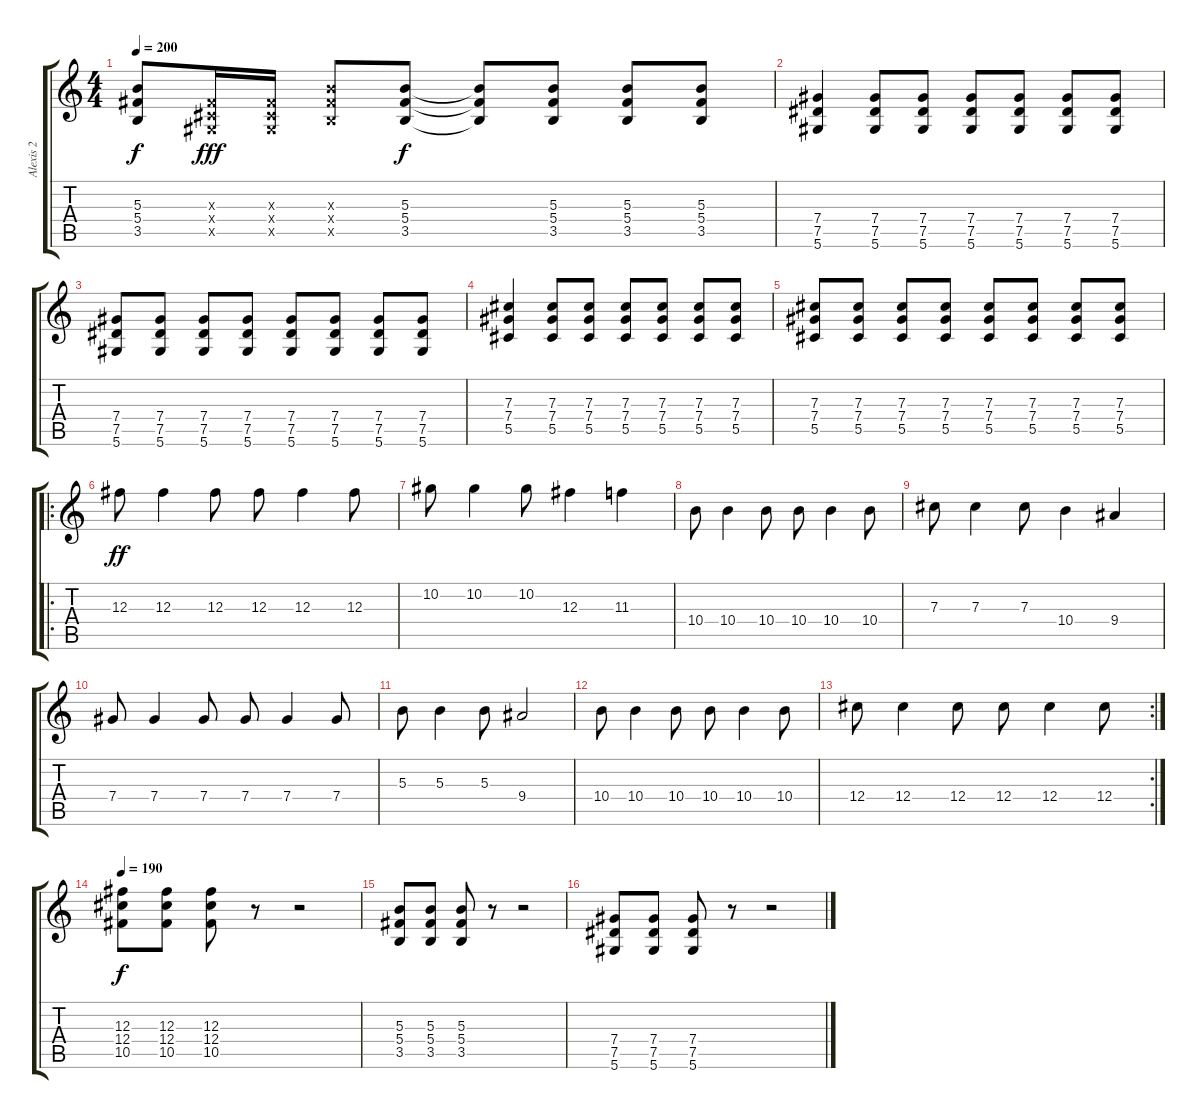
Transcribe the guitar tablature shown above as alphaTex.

\track ("Alexis 2" "Alexis 2") {instrument overdrivenguitar}
\staff {score tabs}
\tuning (Eb4 Bb3 Gb3 Db3 Ab2 Eb2) {hide}
\ts (4 4)
\tempo 200
\clef g2
\ks c
(5.3 5.4 3.5).8{dy f} (0.3{x} 0.4{x} 0.5{x}).16{dy fff} (0.3{x} 0.4{x} 0.5{x}).16 (5.3{x} 5.4{x} 3.5{x}).8 (5.3 5.4 3.5).8{dy f} (5.3{t} 5.4{t} 3.5{t}).8 (5.3 5.4 3.5).8 (5.3 5.4 3.5).8 (5.3 5.4 3.5).8 |
(7.4 7.5 5.6).4 (7.4 7.5 5.6).8 (7.4 7.5 5.6).8 (7.4 7.5 5.6).8 (7.4 7.5 5.6).8 (7.4 7.5 5.6).8 (7.4 7.5 5.6).8 |
(7.4 7.5 5.6).8 (7.4 7.5 5.6).8 (7.4 7.5 5.6).8 (7.4 7.5 5.6).8 (7.4 7.5 5.6).8 (7.4 7.5 5.6).8 (7.4 7.5 5.6).8 (7.4 7.5 5.6).8 |
(7.3 7.4 5.5).4 (7.3 7.4 5.5).8 (7.3 7.4 5.5).8 (7.3 7.4 5.5).8 (7.3 7.4 5.5).8 (7.3 7.4 5.5).8 (7.3 7.4 5.5).8 |
(7.3 7.4 5.5).8 (7.3 7.4 5.5).8 (7.3 7.4 5.5).8 (7.3 7.4 5.5).8 (7.3 7.4 5.5).8 (7.3 7.4 5.5).8 (7.3 7.4 5.5).8 (7.3 7.4 5.5).8 |
\ro
12.3.8{dy ff} 12.3.4 12.3.8 12.3.8 12.3.4 12.3.8 |
10.2.8 10.2.4 10.2.8 12.3.4 11.3.4 |
10.4.8 10.4.4 10.4.8 10.4.8 10.4.4 10.4.8 |
7.3.8 7.3.4 7.3.8 10.4.4 9.4.4 |
7.4.8 7.4.4 7.4.8 7.4.8 7.4.4 7.4.8 |
5.3.8 5.3.4 5.3.8 9.4.2 |
10.4.8 10.4.4 10.4.8 10.4.8 10.4.4 10.4.8 |
\rc 2
12.4.8 12.4.4 12.4.8 12.4.8 12.4.4 12.4.8 |
\tempo 190
(12.3 12.4 10.5).8{dy f} (12.3 12.4 10.5).8 (12.3 12.4 10.5).8 r.8 r.2 |
(5.3 5.4 3.5).8 (5.3 5.4 3.5).8 (5.3 5.4 3.5).8 r.8 r.2 |
(7.4 7.5 5.6).8 (7.4 7.5 5.6).8 (7.4 7.5 5.6).8 r.8 r.2
